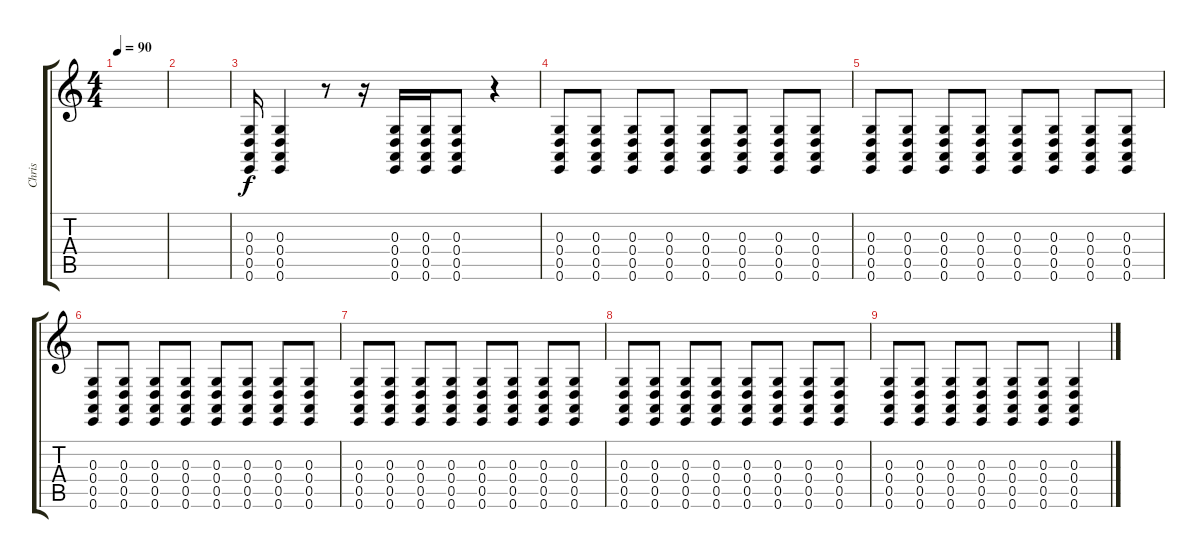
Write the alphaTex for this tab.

\track ("Chris" "Chris") {instrument melodictom}
\staff {score tabs}
\tuning (E4 B3 G3 D3 A2 E2) {hide}
\ts (4 4)
\tempo 90
\clef g2
\ks c
|
|
(0.3 0.4 0.5 0.6).16 (0.3 0.4 0.5 0.6).4 r.8 r.16 (0.3 0.4 0.5 0.6).16 (0.3 0.4 0.5 0.6).16 (0.3 0.4 0.5 0.6).8 r.4 |
(0.3 0.4 0.5 0.6).8 (0.3 0.4 0.5 0.6).8 (0.3 0.4 0.5 0.6).8 (0.3 0.4 0.5 0.6).8 (0.3 0.4 0.5 0.6).8 (0.3 0.4 0.5 0.6).8 (0.3 0.4 0.5 0.6).8 (0.3 0.4 0.5 0.6).8 |
(0.3 0.4 0.5 0.6).8 (0.3 0.4 0.5 0.6).8 (0.3 0.4 0.5 0.6).8 (0.3 0.4 0.5 0.6).8 (0.3 0.4 0.5 0.6).8 (0.3 0.4 0.5 0.6).8 (0.3 0.4 0.5 0.6).8 (0.3 0.4 0.5 0.6).8 |
(0.3 0.4 0.5 0.6).8 (0.3 0.4 0.5 0.6).8 (0.3 0.4 0.5 0.6).8 (0.3 0.4 0.5 0.6).8 (0.3 0.4 0.5 0.6).8 (0.3 0.4 0.5 0.6).8 (0.3 0.4 0.5 0.6).8 (0.3 0.4 0.5 0.6).8 |
(0.3 0.4 0.5 0.6).8 (0.3 0.4 0.5 0.6).8 (0.3 0.4 0.5 0.6).8 (0.3 0.4 0.5 0.6).8 (0.3 0.4 0.5 0.6).8 (0.3 0.4 0.5 0.6).8 (0.3 0.4 0.5 0.6).8 (0.3 0.4 0.5 0.6).8 |
(0.3 0.4 0.5 0.6).8 (0.3 0.4 0.5 0.6).8 (0.3 0.4 0.5 0.6).8 (0.3 0.4 0.5 0.6).8 (0.3 0.4 0.5 0.6).8 (0.3 0.4 0.5 0.6).8 (0.3 0.4 0.5 0.6).8 (0.3 0.4 0.5 0.6).8 |
(0.3 0.4 0.5 0.6).8 (0.3 0.4 0.5 0.6).8 (0.3 0.4 0.5 0.6).8 (0.3 0.4 0.5 0.6).8 (0.3 0.4 0.5 0.6).8 (0.3 0.4 0.5 0.6).8 (0.3 0.4 0.5 0.6).4
